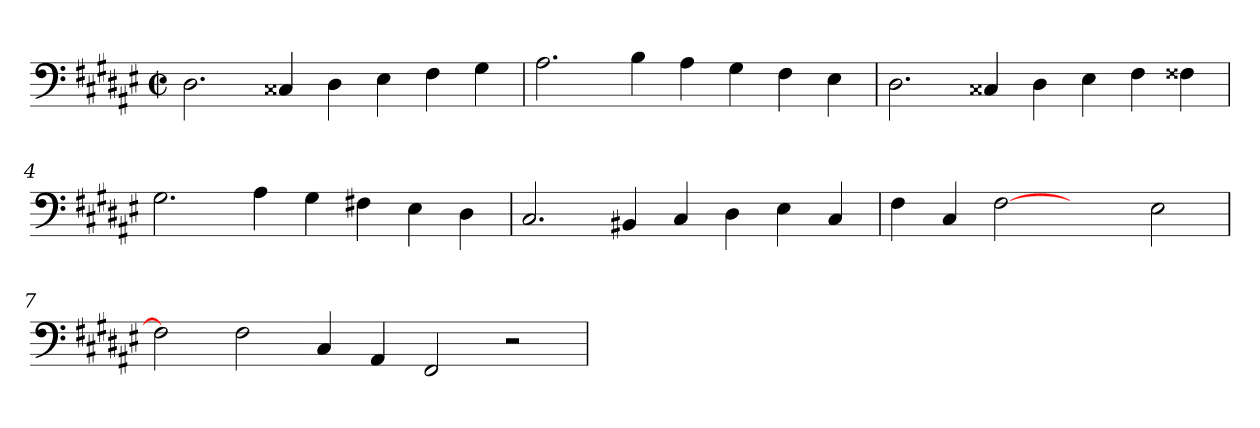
**kern
*part1
*staff1
*clefF4
*k[f#c#g#d#a#e#]
*M2/2
*met(c|)
=1
2.D#
4C##X
4D#
4E#
4F#
4G#
=2
2.A#
4B
4A#
4G#
4F#
4E#
=3
2.D#
4C##X
4D#
4E#
4F#
4F##X
=4
2.G#
4A#
4G#
4F#X
4E#
4D#
!!LO:LB:g=z
=5
2.C#
4BB#X
4C#
4D#
4E#
4C#
=6
4F#
4C#
[2F#
2ryy
2E#
=7
2F#]
2F#
4C#
4AA#
2FF#
2r
=
*-
